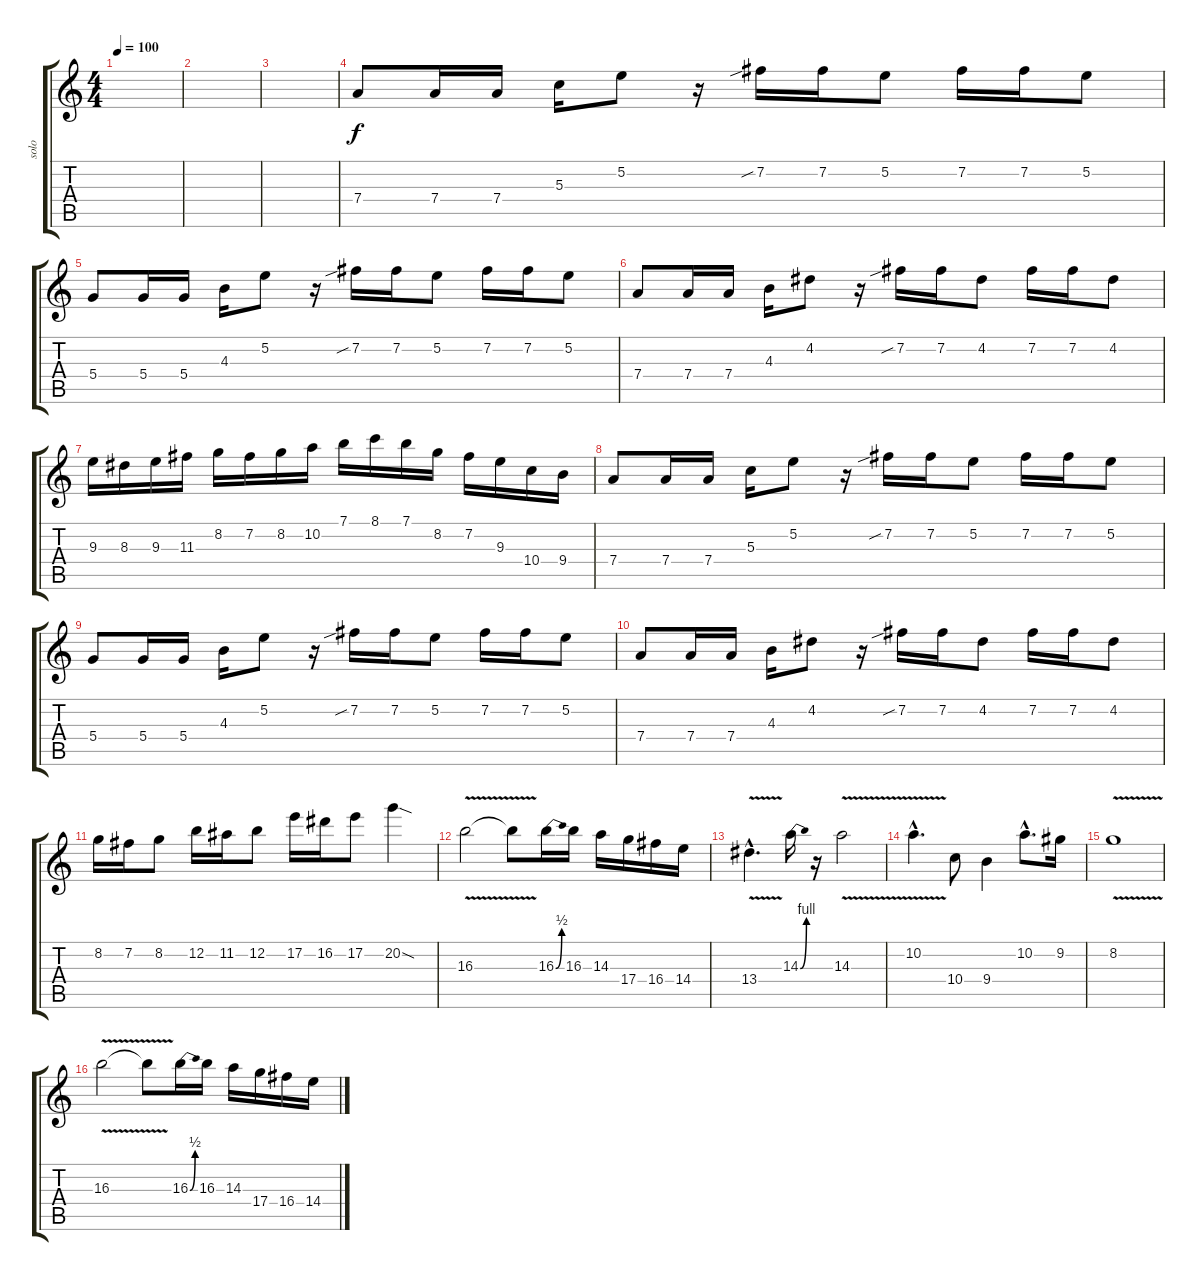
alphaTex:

\track ("solo" "solo") {instrument overdrivenguitar}
\staff {score tabs}
\tuning (E4 B3 G3 D3 A2 E2) {hide}
\ts (4 4)
\tempo 100
\clef g2
\ks c
|
|
|
7.4.8 7.4.16 7.4.16 5.3.16 5.2.8 r.16 7.2{sib}.16 7.2.16 5.2.8 7.2.16 7.2.16 5.2.8 |
5.4.8 5.4.16 5.4.16 4.3.16 5.2.8 r.16 7.2{sib}.16 7.2.16 5.2.8 7.2.16 7.2.16 5.2.8 |
7.4.8 7.4.16 7.4.16 4.3.16 4.2.8 r.16 7.2{sib}.16 7.2.16 4.2.8 7.2.16 7.2.16 4.2.8 |
9.3.16 8.3.16 9.3.16 11.3.16 8.2.16 7.2.16 8.2.16 10.2.16 7.1.16 8.1.16 7.1.16 8.2.16 7.2.16 9.3.16 10.4.16 9.4.16 |
7.4.8 7.4.16 7.4.16 5.3.16 5.2.8 r.16 7.2{sib}.16 7.2.16 5.2.8 7.2.16 7.2.16 5.2.8 |
5.4.8 5.4.16 5.4.16 4.3.16 5.2.8 r.16 7.2{sib}.16 7.2.16 5.2.8 7.2.16 7.2.16 5.2.8 |
7.4.8 7.4.16 7.4.16 4.3.16 4.2.8 r.16 7.2{sib}.16 7.2.16 4.2.8 7.2.16 7.2.16 4.2.8 |
8.2.16 7.2.16 8.2.8 12.2.16 11.2.16 12.2.8 17.2.16 16.2.16 17.2.8 20.2{sod}.4 |
16.3{v}.2 16.3{t}.8 16.3{be (bend 0 0 60 2)}.16 16.3.16 14.3.16 17.4.16 16.4.16 14.4.16 |
13.4{v hac}.4{d} 14.3{be (bend 0 0 60 4)}.16 r.16 14.3{v}.2 |
10.2{v hac}.4{d} 10.4.8 9.4.4 10.2{hac}.8{d} 9.2.16 |
8.2{v}.1 |
16.3{v}.2 16.3{t}.8 16.3{be (bend 0 0 60 2)}.16 16.3.16 14.3.16 17.4.16 16.4.16 14.4.16
